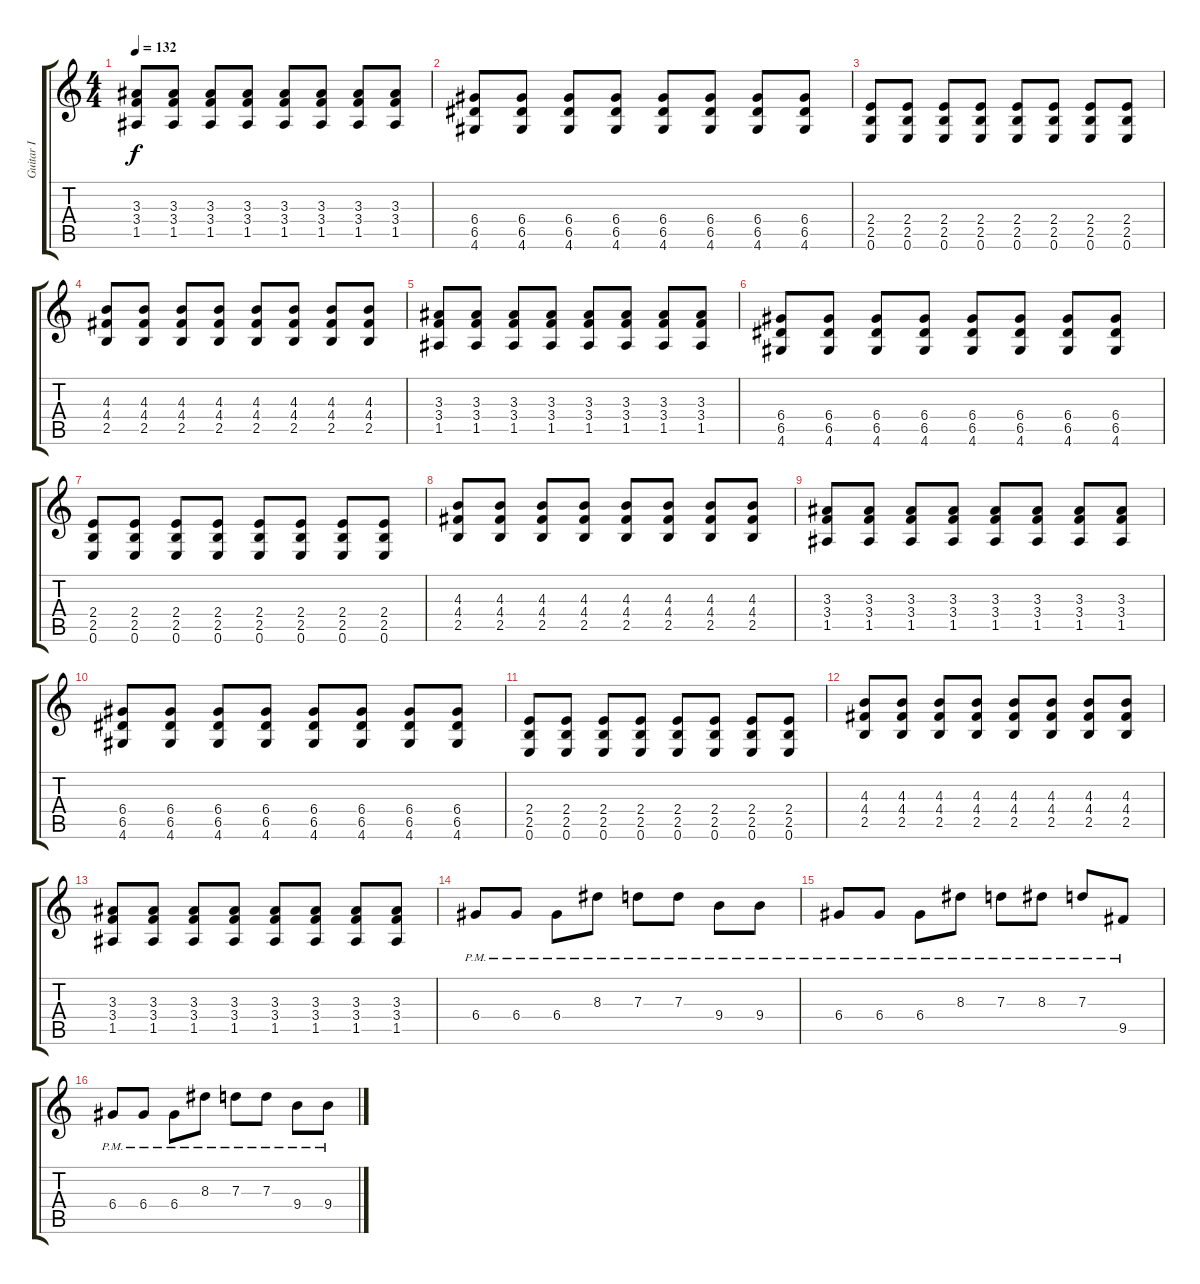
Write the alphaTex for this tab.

\track ("Guitar I" "Guitar I") {instrument distortionguitar}
\staff {score tabs}
\tuning (E4 B3 G3 D3 A2 E2) {hide}
\ts (4 4)
\tempo 132
\clef g2
\ks c
(3.3 3.4 1.5).8{dy f} (3.3 3.4 1.5).8 (3.3 3.4 1.5).8 (3.3 3.4 1.5).8 (3.3 3.4 1.5).8 (3.3 3.4 1.5).8 (3.3 3.4 1.5).8 (3.3 3.4 1.5).8 |
(6.4 6.5 4.6).8 (6.4 6.5 4.6).8 (6.4 6.5 4.6).8 (6.4 6.5 4.6).8 (6.4 6.5 4.6).8 (6.4 6.5 4.6).8 (6.4 6.5 4.6).8 (6.4 6.5 4.6).8 |
(2.4 2.5 0.6).8 (2.4 2.5 0.6).8 (2.4 2.5 0.6).8 (2.4 2.5 0.6).8 (2.4 2.5 0.6).8 (2.4 2.5 0.6).8 (2.4 2.5 0.6).8 (2.4 2.5 0.6).8 |
(4.3 4.4 2.5).8 (4.3 4.4 2.5).8 (4.3 4.4 2.5).8 (4.3 4.4 2.5).8 (4.3 4.4 2.5).8 (4.3 4.4 2.5).8 (4.3 4.4 2.5).8 (4.3 4.4 2.5).8 |
(3.3 3.4 1.5).8 (3.3 3.4 1.5).8 (3.3 3.4 1.5).8 (3.3 3.4 1.5).8 (3.3 3.4 1.5).8 (3.3 3.4 1.5).8 (3.3 3.4 1.5).8 (3.3 3.4 1.5).8 |
(6.4 6.5 4.6).8 (6.4 6.5 4.6).8 (6.4 6.5 4.6).8 (6.4 6.5 4.6).8 (6.4 6.5 4.6).8 (6.4 6.5 4.6).8 (6.4 6.5 4.6).8 (6.4 6.5 4.6).8 |
(2.4 2.5 0.6).8 (2.4 2.5 0.6).8 (2.4 2.5 0.6).8 (2.4 2.5 0.6).8 (2.4 2.5 0.6).8 (2.4 2.5 0.6).8 (2.4 2.5 0.6).8 (2.4 2.5 0.6).8 |
(4.3 4.4 2.5).8 (4.3 4.4 2.5).8 (4.3 4.4 2.5).8 (4.3 4.4 2.5).8 (4.3 4.4 2.5).8 (4.3 4.4 2.5).8 (4.3 4.4 2.5).8 (4.3 4.4 2.5).8 |
(3.3 3.4 1.5).8 (3.3 3.4 1.5).8 (3.3 3.4 1.5).8 (3.3 3.4 1.5).8 (3.3 3.4 1.5).8 (3.3 3.4 1.5).8 (3.3 3.4 1.5).8 (3.3 3.4 1.5).8 |
(6.4 6.5 4.6).8 (6.4 6.5 4.6).8 (6.4 6.5 4.6).8 (6.4 6.5 4.6).8 (6.4 6.5 4.6).8 (6.4 6.5 4.6).8 (6.4 6.5 4.6).8 (6.4 6.5 4.6).8 |
(2.4 2.5 0.6).8 (2.4 2.5 0.6).8 (2.4 2.5 0.6).8 (2.4 2.5 0.6).8 (2.4 2.5 0.6).8 (2.4 2.5 0.6).8 (2.4 2.5 0.6).8 (2.4 2.5 0.6).8 |
(4.3 4.4 2.5).8 (4.3 4.4 2.5).8 (4.3 4.4 2.5).8 (4.3 4.4 2.5).8 (4.3 4.4 2.5).8 (4.3 4.4 2.5).8 (4.3 4.4 2.5).8 (4.3 4.4 2.5).8 |
(3.3 3.4 1.5).8 (3.3 3.4 1.5).8 (3.3 3.4 1.5).8 (3.3 3.4 1.5).8 (3.3 3.4 1.5).8 (3.3 3.4 1.5).8 (3.3 3.4 1.5).8 (3.3 3.4 1.5).8 |
6.4{pm}.8 6.4{pm}.8 6.4{pm}.8 8.3{pm}.8 7.3{pm}.8 7.3{pm}.8 9.4{pm}.8 9.4{pm}.8 |
6.4{pm}.8 6.4{pm}.8 6.4{pm}.8 8.3{pm}.8 7.3{pm}.8 8.3{pm}.8 7.3{pm}.8 9.5{pm}.8 |
6.4{pm}.8 6.4{pm}.8 6.4{pm}.8 8.3{pm}.8 7.3{pm}.8 7.3{pm}.8 9.4{pm}.8 9.4{pm}.8
